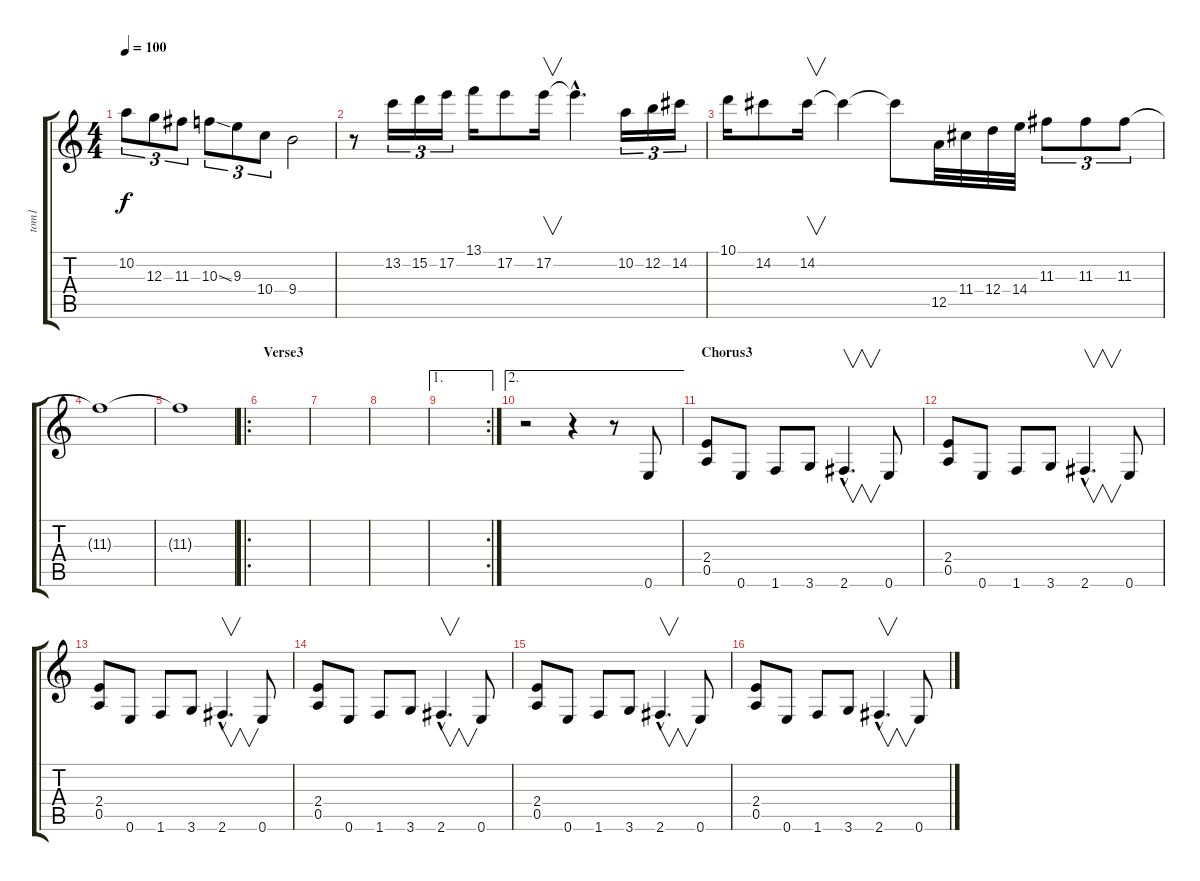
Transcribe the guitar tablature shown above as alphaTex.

\track ("tom1" "tom1") {instrument distortionguitar}
\staff {score tabs}
\tuning (E4 B3 G3 D3 A2 E2) {hide}
\ts (4 4)
\tempo 100
\clef g2
\ks c
10.2.8{tu (3 2) dy f} 12.3.8{tu (3 2)} 11.3.8{tu (3 2)} 10.3{ss}.8{tu (3 2)} 9.3.8{tu (3 2)} 10.4.8{tu (3 2)} 9.4.2 |
r.8 13.2.16{tu (3 2)} 15.2.16{tu (3 2)} 17.2.16{tu (3 2)} 13.1.16 17.2.8 17.2.16{v} 17.2{hac t}.4{d} 10.2.16{tu (3 2)} 12.2.16{tu (3 2)} 14.2.16{tu (3 2)} |
10.1.16 14.2.8 14.2.16{v} 14.2{t}.4 14.2{t}.8 12.5.32 11.4.32 12.4.32 14.4.32 11.3.8{tu (3 2)} 11.3.8{tu (3 2)} 11.3.8{tu (3 2)} |
11.3{t}.1 |
11.3{t}.1 |
\ro
\section ("" "Verse3")
|
|
|
\ae 1
\rc 2
|
\ae 2
r.2 r.4 r.8 0.6.8 |
\section ("" "Chorus3")
(2.4 0.5).8 0.6.8 1.6.8 3.6.8 2.6{hac}.4{v d} 0.6.8 |
(2.4 0.5).8 0.6.8 1.6.8 3.6.8 2.6{hac}.4{v d} 0.6.8 |
(2.4 0.5).8 0.6.8 1.6.8 3.6.8 2.6{hac}.4{v d} 0.6.8 |
(2.4 0.5).8 0.6.8 1.6.8 3.6.8 2.6{hac}.4{v d} 0.6.8 |
(2.4 0.5).8 0.6.8 1.6.8 3.6.8 2.6{hac}.4{v d} 0.6.8 |
(2.4 0.5).8 0.6.8 1.6.8 3.6.8 2.6{hac}.4{v d} 0.6.8
